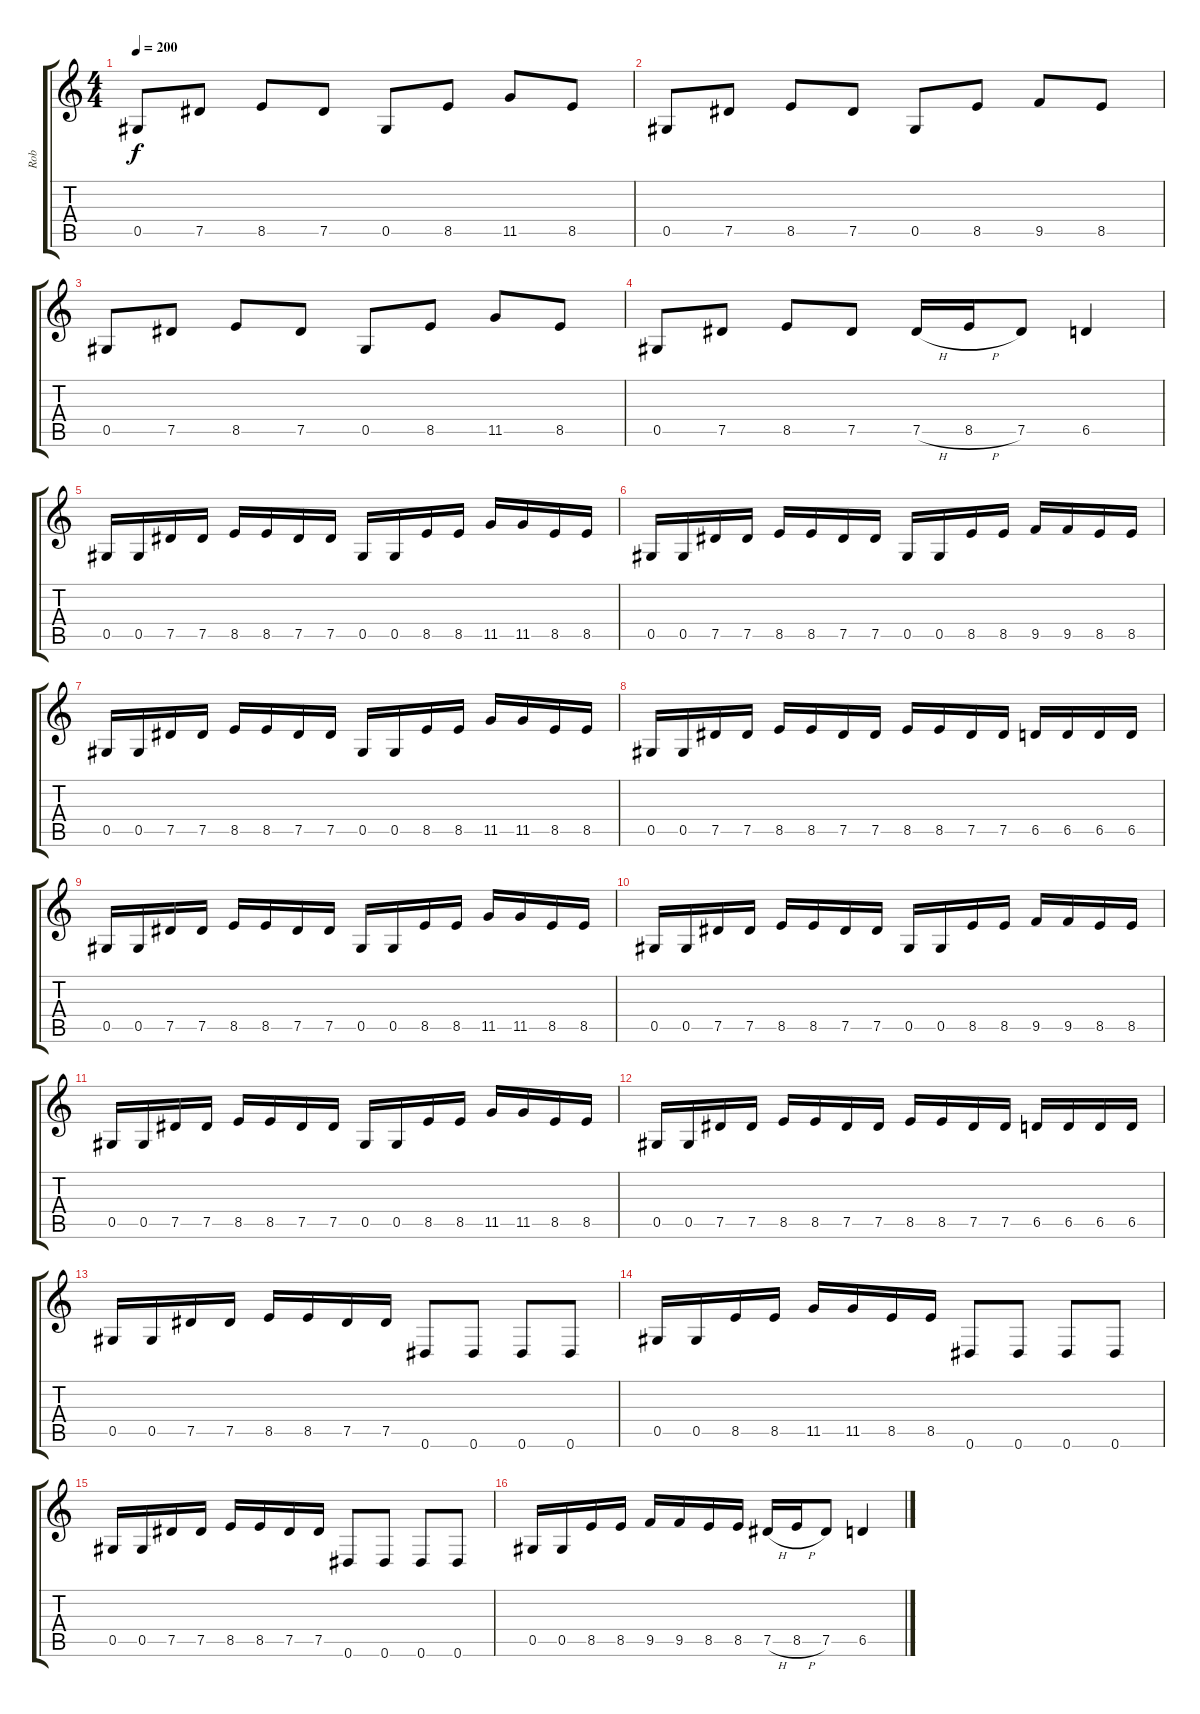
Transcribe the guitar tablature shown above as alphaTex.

\track ("Rob" "Rob") {instrument overdrivenguitar}
\staff {score tabs}
\tuning (Eb4 Bb3 Gb3 Db3 Ab2 Eb2) {hide}
\ts (4 4)
\tempo 200
\clef g2
\ks c
0.5.8{dy f} 7.5.8 8.5.8 7.5.8 0.5.8 8.5.8 11.5.8 8.5.8 |
0.5.8 7.5.8 8.5.8 7.5.8 0.5.8 8.5.8 9.5.8 8.5.8 |
0.5.8 7.5.8 8.5.8 7.5.8 0.5.8 8.5.8 11.5.8 8.5.8 |
0.5.8 7.5.8 8.5.8 7.5.8 7.5{h}.16 8.5{h}.16 7.5.8 6.5.4 |
0.5.16 0.5.16 7.5.16 7.5.16 8.5.16 8.5.16 7.5.16 7.5.16 0.5.16 0.5.16 8.5.16 8.5.16 11.5.16 11.5.16 8.5.16 8.5.16 |
0.5.16 0.5.16 7.5.16 7.5.16 8.5.16 8.5.16 7.5.16 7.5.16 0.5.16 0.5.16 8.5.16 8.5.16 9.5.16 9.5.16 8.5.16 8.5.16 |
0.5.16 0.5.16 7.5.16 7.5.16 8.5.16 8.5.16 7.5.16 7.5.16 0.5.16 0.5.16 8.5.16 8.5.16 11.5.16 11.5.16 8.5.16 8.5.16 |
0.5.16 0.5.16 7.5.16 7.5.16 8.5.16 8.5.16 7.5.16 7.5.16 8.5.16 8.5.16 7.5.16 7.5.16 6.5.16 6.5.16 6.5.16 6.5.16 |
0.5.16 0.5.16 7.5.16 7.5.16 8.5.16 8.5.16 7.5.16 7.5.16 0.5.16 0.5.16 8.5.16 8.5.16 11.5.16 11.5.16 8.5.16 8.5.16 |
0.5.16 0.5.16 7.5.16 7.5.16 8.5.16 8.5.16 7.5.16 7.5.16 0.5.16 0.5.16 8.5.16 8.5.16 9.5.16 9.5.16 8.5.16 8.5.16 |
0.5.16 0.5.16 7.5.16 7.5.16 8.5.16 8.5.16 7.5.16 7.5.16 0.5.16 0.5.16 8.5.16 8.5.16 11.5.16 11.5.16 8.5.16 8.5.16 |
0.5.16 0.5.16 7.5.16 7.5.16 8.5.16 8.5.16 7.5.16 7.5.16 8.5.16 8.5.16 7.5.16 7.5.16 6.5.16 6.5.16 6.5.16 6.5.16 |
0.5.16 0.5.16 7.5.16 7.5.16 8.5.16 8.5.16 7.5.16 7.5.16 0.6.8 0.6.8 0.6.8 0.6.8 |
0.5.16 0.5.16 8.5.16 8.5.16 11.5.16 11.5.16 8.5.16 8.5.16 0.6.8 0.6.8 0.6.8 0.6.8 |
0.5.16 0.5.16 7.5.16 7.5.16 8.5.16 8.5.16 7.5.16 7.5.16 0.6.8 0.6.8 0.6.8 0.6.8 |
0.5.16 0.5.16 8.5.16 8.5.16 9.5.16 9.5.16 8.5.16 8.5.16 7.5{h}.16 8.5{h}.16 7.5.8 6.5.4
